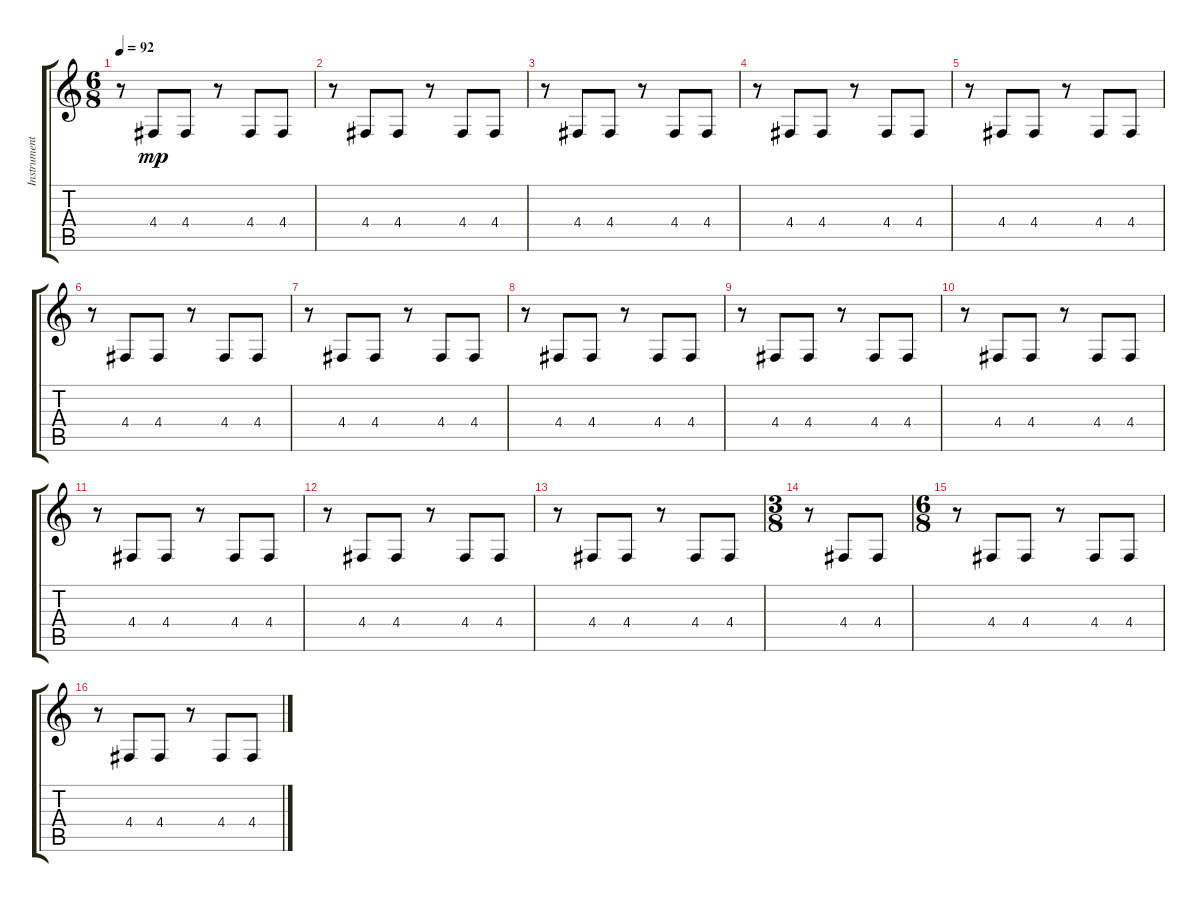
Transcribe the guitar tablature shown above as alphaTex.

\track ("Instrument 2" "Instrument") {instrument acousticgrandpiano}
\staff {score tabs}
\tuning (E4 B3 G3 D3 A2 E2) {hide}
\ts (6 8)
\tempo 92
\clef g2
\ks c
r.8{dy mp} 4.4.8 4.4.8 r.8 4.4.8 4.4.8 |
r.8 4.4.8 4.4.8 r.8 4.4.8 4.4.8 |
r.8 4.4.8 4.4.8 r.8 4.4.8 4.4.8 |
r.8 4.4.8 4.4.8 r.8 4.4.8 4.4.8 |
r.8 4.4.8 4.4.8 r.8 4.4.8 4.4.8 |
r.8 4.4.8 4.4.8 r.8 4.4.8 4.4.8 |
r.8 4.4.8 4.4.8 r.8 4.4.8 4.4.8 |
r.8 4.4.8 4.4.8 r.8 4.4.8 4.4.8 |
r.8 4.4.8 4.4.8 r.8 4.4.8 4.4.8 |
r.8 4.4.8 4.4.8 r.8 4.4.8 4.4.8 |
r.8 4.4.8 4.4.8 r.8 4.4.8 4.4.8 |
r.8 4.4.8 4.4.8 r.8 4.4.8 4.4.8 |
r.8 4.4.8 4.4.8 r.8 4.4.8 4.4.8 |
\ts (3 8)
r.8 4.4.8 4.4.8 |
\ts (6 8)
r.8 4.4.8 4.4.8 r.8 4.4.8 4.4.8 |
r.8 4.4.8 4.4.8 r.8 4.4.8 4.4.8
